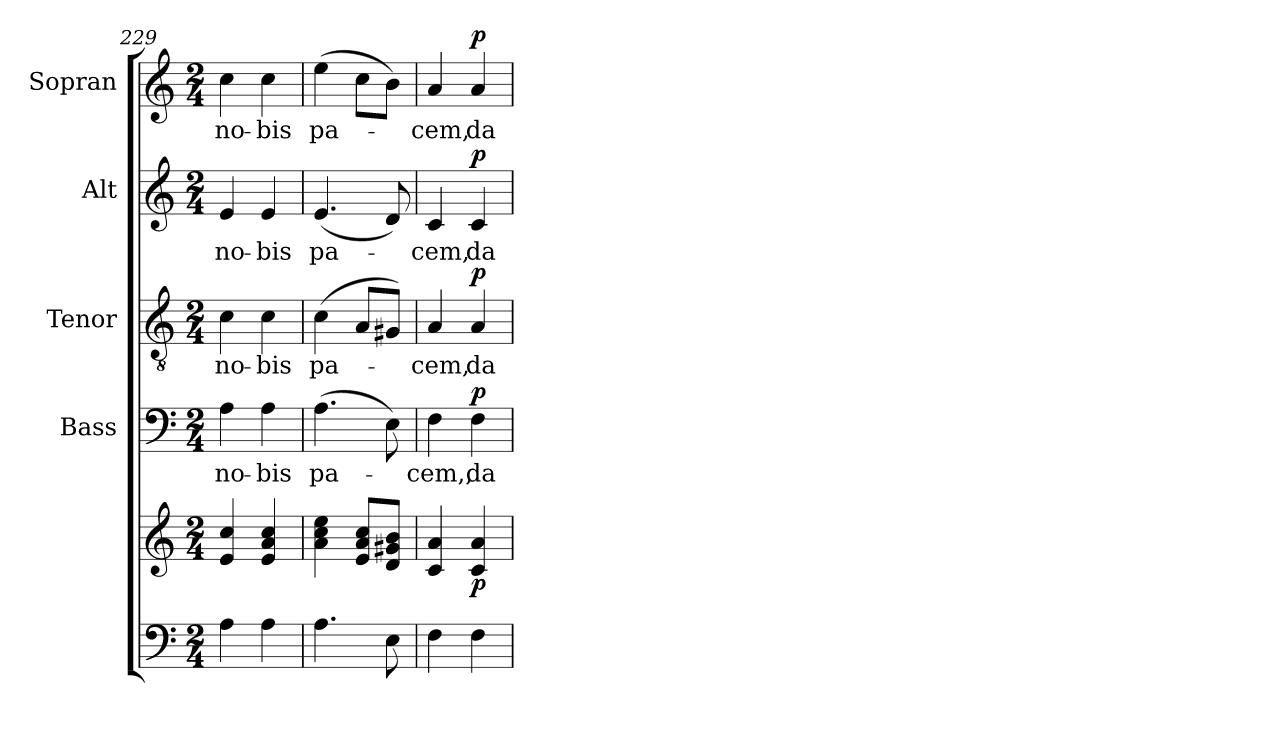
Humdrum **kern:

**kern	**kern	**dynam	**kern	**text	**dynam	**kern	**text	**dynam	**kern	**text	**dynam	**kern	**text	**dynam
*part5	*part5	*part5	*part4	*part4	*part4	*part3	*part3	*part3	*part2	*part2	*part2	*part1	*part1	*part1
*staff6	*staff5	*staff5/6	*staff4	*staff4	*staff4	*staff3	*staff3	*staff3	*staff2	*staff2	*staff2	*staff1	*staff1	*staff1
*	*	*	*I"Bass	*	*	*I"Tenor	*	*	*I"Alt	*	*	*I"Sopran	*	*
*	*	*	*I'B.	*	*	*I'T.	*	*	*I'A.	*	*	*I'S.	*	*
*clefF4	*clefG2	*	*clefF4	*	*	*clefGv2	*	*	*clefG2	*	*	*clefG2	*	*
*k[]	*k[]	*	*k[]	*	*	*k[]	*	*	*k[]	*	*	*k[]	*	*
*C:	*C:	*	*C:	*	*	*C:	*	*	*C:	*	*	*C:	*	*
*M2/4	*M2/4	*	*M2/4	*	*	*M2/4	*	*	*M2/4	*	*	*M2/4	*	*
=229	=229	=229	=229	=229	=229	=229	=229	=229	=229	=229	=229	=229	=229	=229
!	!	!	!	!LO:LY:b	!	!	!LO:LY:b	!	!	!LO:LY:b	!	!	!LO:LY:b	!
4A\	4e/ 4cc/	.	4A\	no-	.	4c\	no-	.	4e/	no-	.	4cc\	no-	.
!	!	!	!	!LO:LY:b	!	!	!LO:LY:b	!	!	!LO:LY:b	!	!	!LO:LY:b	!
4A\	4e/ 4a/ 4cc/	.	4A\	-bis	.	4c\	-bis	.	4e/	-bis	.	4cc\	-bis	.
=230	=230	=230	=230	=230	=230	=230	=230	=230	=230	=230	=230	=230	=230	=230
!	!	!	!	!LO:LY:b	!	!	!LO:LY:b	!	!	!LO:LY:b	!	!	!LO:LY:b	!
4.A\	4a\ 4cc\ 4ee\	.	(>4.A\	pa-	.	(>4c\	pa-	.	(<4.e/	pa-	.	(>4ee\	pa-	.
.	8e/ 8a/ 8cc/L	.	.	.	.	8A/L	.	.	.	.	.	8cc\L	.	.
8E\	8d/ 8g#X/ 8b/J	.	8E\)	.	.	8G#X/J)	.	.	8d/)	.	.	8b\J)	.	.
=231	=231	=231	=231	=231	=231	=231	=231	=231	=231	=231	=231	=231	=231	=231
!	!	!	!	!LO:LY:b	!	!	!LO:LY:b	!	!	!LO:LY:b	!	!	!LO:LY:b	!
4F\	4c/ 4a/	.	4F\	-cem,,	.	4A/	-cem,	.	4c/	-cem,	.	4a/	-cem,	.
!	!	!LO:DY:b	!	!LO:LY:b	!LO:DY:a	!	!LO:LY:b	!LO:DY:a	!	!LO:LY:b	!LO:DY:a	!	!LO:LY:b	!LO:DY:a
4F\	4c/ 4a/	p	4F\	da	p	4A/	da	p	4c/	da	p	4a/	da	p
=	=	=	=	=	=	=	=	=	=	=	=	=	=	=
*-	*-	*-	*-	*-	*-	*-	*-	*-	*-	*-	*-	*-	*-	*-
